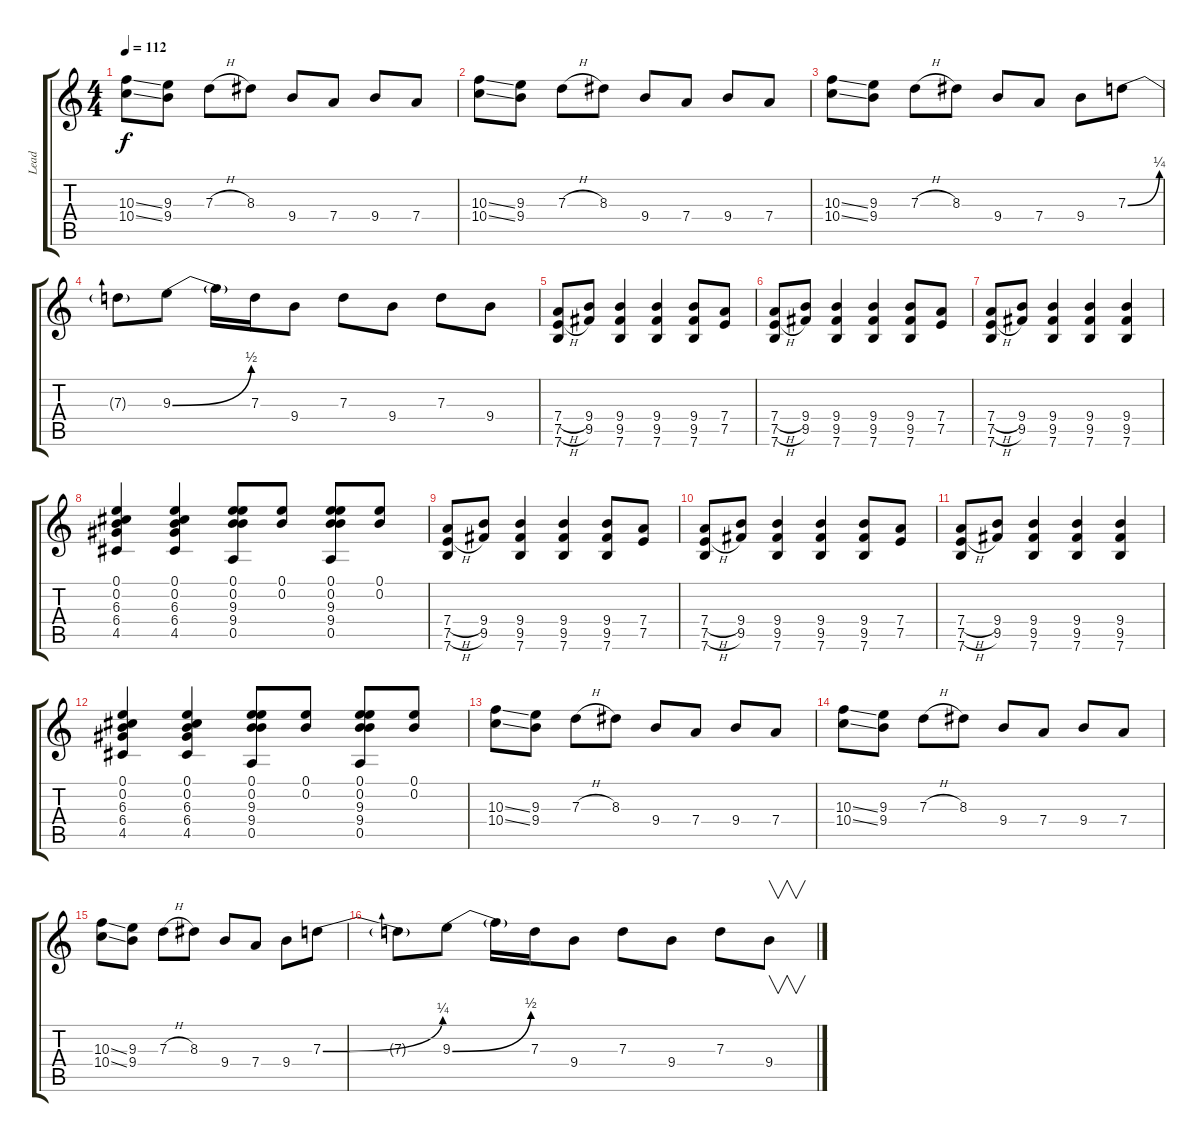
\track ("Lead" "Lead") {instrument distortionguitar}
\staff {score tabs}
\tuning (E4 B3 G3 D3 A2 E2) {hide}
\ts (4 4)
\tempo 112
\clef g2
\ks c
(10.3{ss} 10.4{ss}).8{dy f} (9.3 9.4).8 7.3{h}.8 8.3.8 9.4.8 7.4.8 9.4.8 7.4.8 |
(10.3{ss} 10.4{ss}).8 (9.3 9.4).8 7.3{h}.8 8.3.8 9.4.8 7.4.8 9.4.8 7.4.8 |
(10.3{ss} 10.4{ss}).8 (9.3 9.4).8 7.3{h}.8 8.3.8 9.4.8 7.4.8 9.4.8 7.3{be (bend 0 0 60 1)}.8 |
7.3{t}.8 9.3{be (bend 0 0 60 2)}.8 9.3{t}.16 7.3.16 9.4.8 7.3.8 9.4.8 7.3.8 9.4.8 |
(7.4{h} 7.5{h} 7.6).8 (9.4 9.5).8 (9.4 9.5 7.6).4 (9.4 9.5 7.6).4 (9.4 9.5 7.6).8 (7.4 7.5).8 |
(7.4{h} 7.5{h} 7.6).8 (9.4 9.5).8 (9.4 9.5 7.6).4 (9.4 9.5 7.6).4 (9.4 9.5 7.6).8 (7.4 7.5).8 |
(7.4{h} 7.5{h} 7.6).8 (9.4 9.5).8 (9.4 9.5 7.6).4 (9.4 9.5 7.6).4 (9.4 9.5 7.6).4 |
(0.1 0.2 6.3 6.4 4.5).4 (0.1 0.2 6.3 6.4 4.5).4 (0.1 0.2 9.3 9.4 0.5).8 (0.1 0.2).8 (0.1 0.2 9.3 9.4 0.5).8 (0.1 0.2).8 |
(7.4{h} 7.5{h} 7.6).8 (9.4 9.5).8 (9.4 9.5 7.6).4 (9.4 9.5 7.6).4 (9.4 9.5 7.6).8 (7.4 7.5).8 |
(7.4{h} 7.5{h} 7.6).8 (9.4 9.5).8 (9.4 9.5 7.6).4 (9.4 9.5 7.6).4 (9.4 9.5 7.6).8 (7.4 7.5).8 |
(7.4{h} 7.5{h} 7.6).8 (9.4 9.5).8 (9.4 9.5 7.6).4 (9.4 9.5 7.6).4 (9.4 9.5 7.6).4 |
(0.1 0.2 6.3 6.4 4.5).4 (0.1 0.2 6.3 6.4 4.5).4 (0.1 0.2 9.3 9.4 0.5).8 (0.1 0.2).8 (0.1 0.2 9.3 9.4 0.5).8 (0.1 0.2).8 |
(10.3{ss} 10.4{ss}).8 (9.3 9.4).8 7.3{h}.8 8.3.8 9.4.8 7.4.8 9.4.8 7.4.8 |
(10.3{ss} 10.4{ss}).8 (9.3 9.4).8 7.3{h}.8 8.3.8 9.4.8 7.4.8 9.4.8 7.4.8 |
(10.3{ss} 10.4{ss}).8 (9.3 9.4).8 7.3{h}.8 8.3.8 9.4.8 7.4.8 9.4.8 7.3{be (bend 0 0 60 1)}.8 |
7.3{t}.8 9.3{be (bend 0 0 60 2)}.8 9.3{t}.16 7.3.16 9.4.8 7.3.8 9.4.8 7.3.8 9.4.8{v}
